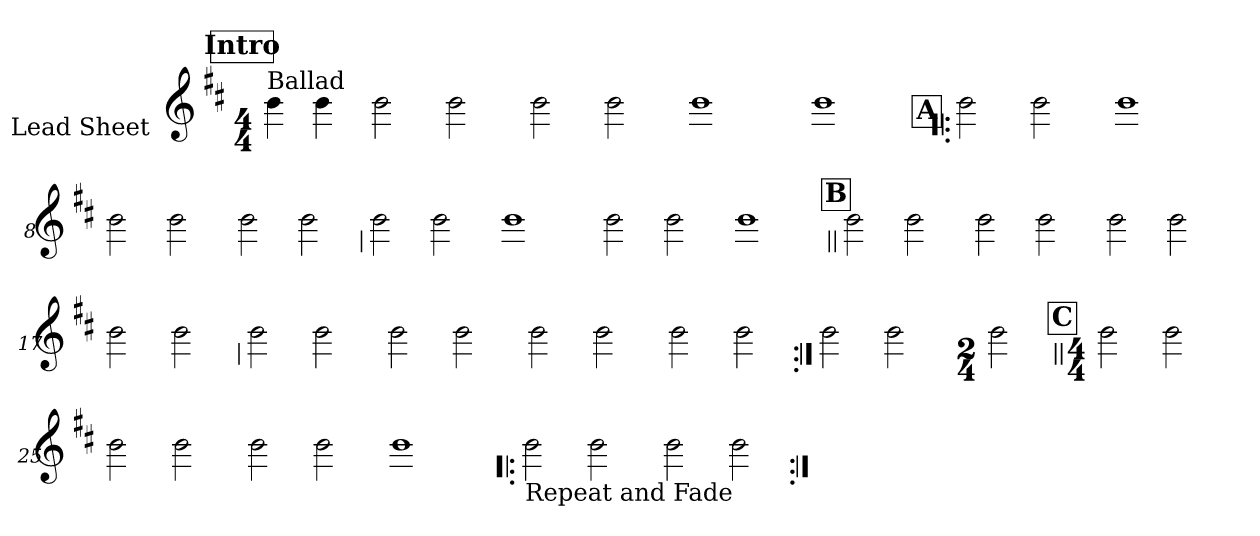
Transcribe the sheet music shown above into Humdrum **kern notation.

**kern
*part1
*staff1
*I"Lead Sheet
*stria0
*clefG2
*k[f#c#]
*b:
*M4/4
*MM61
!!LO:REH:place=s1:a:t=Intro
=1||
!LO:TX:a:t=Ballad
4b
4b
=2-
2b
2b
=3-
2b
2b
=4-
1b
=5-
1b
!!LO:LB:g=z
!!LO:REH:place=s1:a:t=A
=6!|:
2b
2b
=7-
1b
=8-
2b
2b
=9-
2b
2b
!!LO:LB:g=z
=10
2b
2b
=11-
1b
=12-
2b
2b
=13-
1b
!!LO:LB:g=z
!!LO:REH:place=s1:a:t=B
=14||
2b
2b
=15-
2b
2b
=16-
2b
2b
=17-
2b
2b
!!LO:LB:g=z
=18
2b
2b
=19-
2b
2b
=20-
2b
2b
=21-
2b
2b
!!LO:LB:g=z
=22:|!
2b
2b
=23-
*M2/4
2b
!!LO:LB:g=z
!!LO:REH:place=s1:a:t=C
=24||
*M4/4
2b
2b
=25-
2b
2b
=26-
2b
2b
=27-
1b
!!LO:LB:g=z
=28!|:
!LO:TX:b:t=Repeat and Fade
2b
2b
=29-
2b
2b
=:|!
*-
